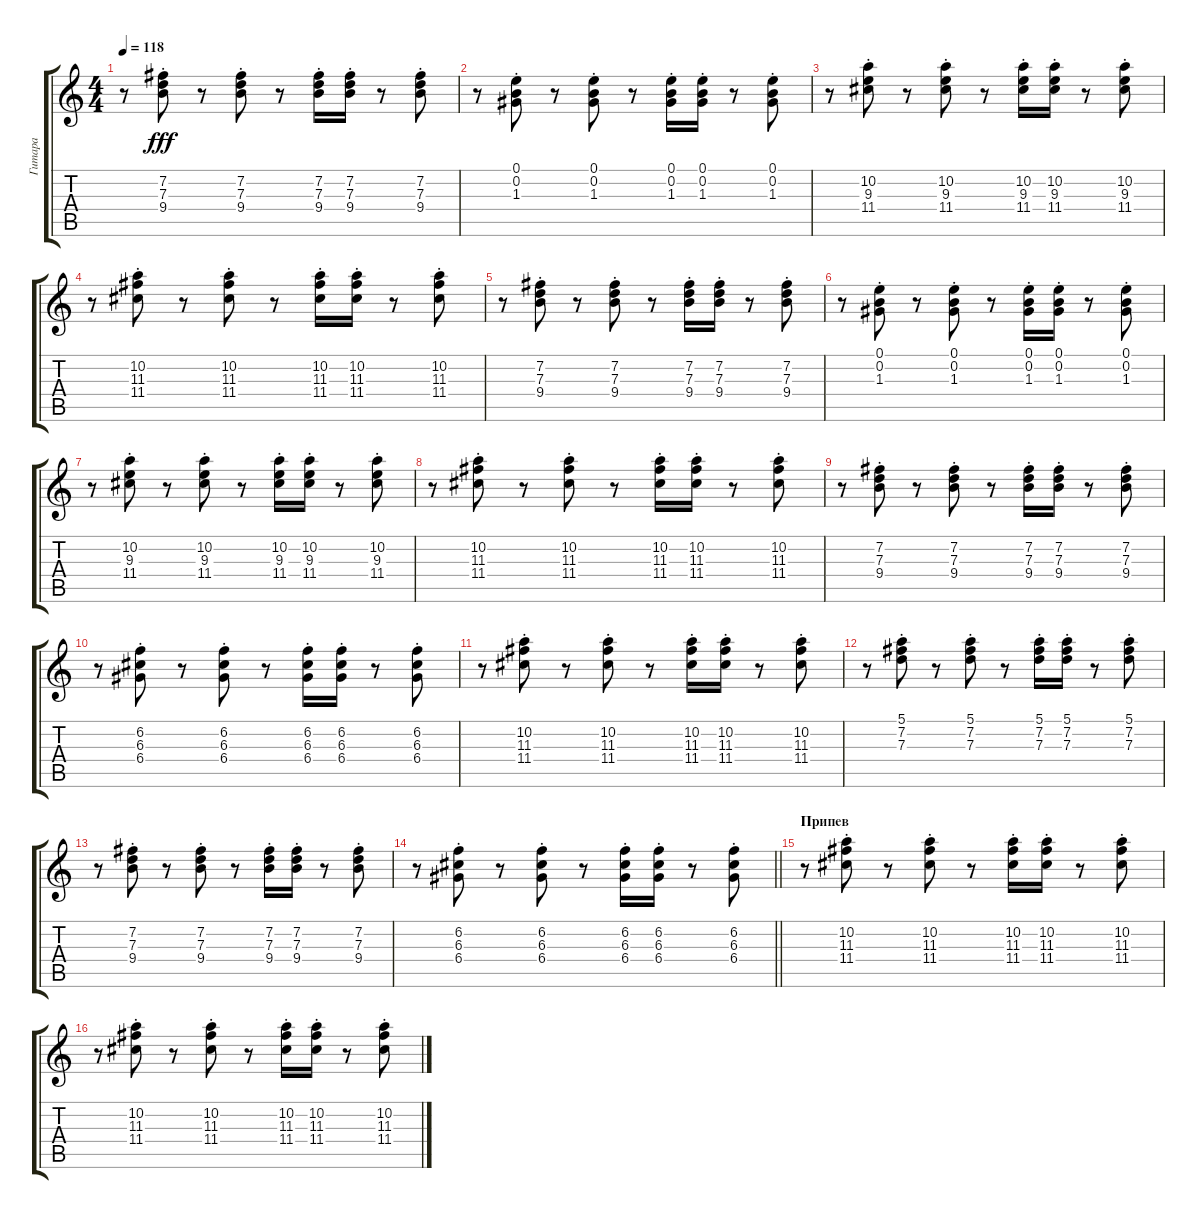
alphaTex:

\track ("Гитара" "Гитара") {instrument acousticguitarsteel}
\staff {score tabs}
\tuning (E4 B3 G3 D3 A2 E2) {hide}
\ts (4 4)
\tempo 118
\clef g2
\ks c
r.8{dy fff} (7.2{st} 7.3{st} 9.4{st}).8 r.8 (7.2{st} 7.3{st} 9.4{st}).8 r.8 (7.2{st} 7.3{st} 9.4{st}).16 (7.2{st} 7.3{st} 9.4{st}).16 r.8 (7.2{st} 7.3{st} 9.4{st}).8 |
r.8 (0.1{st} 0.2{st} 1.3{st}).8 r.8 (0.1{st} 0.2{st} 1.3{st}).8 r.8 (0.1{st} 0.2{st} 1.3{st}).16 (0.1{st} 0.2{st} 1.3{st}).16 r.8 (0.1{st} 0.2{st} 1.3{st}).8 |
r.8 (10.2{st} 9.3{st} 11.4{st}).8 r.8 (10.2{st} 9.3{st} 11.4{st}).8 r.8 (10.2{st} 9.3{st} 11.4{st}).16 (10.2{st} 9.3{st} 11.4{st}).16 r.8 (10.2{st} 9.3{st} 11.4{st}).8 |
r.8 (10.2{st} 11.3{st} 11.4{st}).8 r.8 (10.2{st} 11.3{st} 11.4{st}).8 r.8 (10.2{st} 11.3{st} 11.4{st}).16 (10.2{st} 11.3{st} 11.4{st}).16 r.8 (10.2{st} 11.3{st} 11.4{st}).8 |
r.8 (7.2{st} 7.3{st} 9.4{st}).8 r.8 (7.2{st} 7.3{st} 9.4{st}).8 r.8 (7.2{st} 7.3{st} 9.4{st}).16 (7.2{st} 7.3{st} 9.4{st}).16 r.8 (7.2{st} 7.3{st} 9.4{st}).8 |
r.8 (0.1{st} 0.2{st} 1.3{st}).8 r.8 (0.1{st} 0.2{st} 1.3{st}).8 r.8 (0.1{st} 0.2{st} 1.3{st}).16 (0.1{st} 0.2{st} 1.3{st}).16 r.8 (0.1{st} 0.2{st} 1.3{st}).8 |
r.8 (10.2{st} 9.3{st} 11.4{st}).8 r.8 (10.2{st} 9.3{st} 11.4{st}).8 r.8 (10.2{st} 9.3{st} 11.4{st}).16 (10.2{st} 9.3{st} 11.4{st}).16 r.8 (10.2{st} 9.3{st} 11.4{st}).8 |
r.8 (10.2{st} 11.3{st} 11.4{st}).8 r.8 (10.2{st} 11.3{st} 11.4{st}).8 r.8 (10.2{st} 11.3{st} 11.4{st}).16 (10.2{st} 11.3{st} 11.4{st}).16 r.8 (10.2{st} 11.3{st} 11.4{st}).8 |
r.8 (7.2{st} 7.3{st} 9.4{st}).8 r.8 (7.2{st} 7.3{st} 9.4{st}).8 r.8 (7.2{st} 7.3{st} 9.4{st}).16 (7.2{st} 7.3{st} 9.4{st}).16 r.8 (7.2{st} 7.3{st} 9.4{st}).8 |
r.8 (6.2{st} 6.3{st} 6.4{st}).8 r.8 (6.2{st} 6.3{st} 6.4{st}).8 r.8 (6.2{st} 6.3{st} 6.4{st}).16 (6.2{st} 6.3{st} 6.4{st}).16 r.8 (6.2{st} 6.3{st} 6.4{st}).8 |
r.8 (10.2{st} 11.3{st} 11.4{st}).8 r.8 (10.2{st} 11.3{st} 11.4{st}).8 r.8 (10.2{st} 11.3{st} 11.4{st}).16 (10.2{st} 11.3{st} 11.4{st}).16 r.8 (10.2{st} 11.3{st} 11.4{st}).8 |
r.8 (5.1{st} 7.2{st} 7.3{st}).8 r.8 (5.1{st} 7.2{st} 7.3{st}).8 r.8 (5.1{st} 7.2{st} 7.3{st}).16 (5.1{st} 7.2{st} 7.3{st}).16 r.8 (5.1{st} 7.2{st} 7.3{st}).8 |
r.8 (7.2{st} 7.3{st} 9.4{st}).8 r.8 (7.2{st} 7.3{st} 9.4{st}).8 r.8 (7.2{st} 7.3{st} 9.4{st}).16 (7.2{st} 7.3{st} 9.4{st}).16 r.8 (7.2{st} 7.3{st} 9.4{st}).8 |
\barLineRight lightlight
r.8 (6.2{st} 6.3{st} 6.4{st}).8 r.8 (6.2{st} 6.3{st} 6.4{st}).8 r.8 (6.2{st} 6.3{st} 6.4{st}).16 (6.2{st} 6.3{st} 6.4{st}).16 r.8 (6.2{st} 6.3{st} 6.4{st}).8 |
\section ("" "Припев")
r.8 (10.2{st} 11.3{st} 11.4{st}).8 r.8 (10.2{st} 11.3{st} 11.4{st}).8 r.8 (10.2{st} 11.3{st} 11.4{st}).16 (10.2{st} 11.3{st} 11.4{st}).16 r.8 (10.2{st} 11.3{st} 11.4{st}).8 |
r.8 (10.2{st} 11.3{st} 11.4{st}).8 r.8 (10.2{st} 11.3{st} 11.4{st}).8 r.8 (10.2{st} 11.3{st} 11.4{st}).16 (10.2{st} 11.3{st} 11.4{st}).16 r.8 (10.2{st} 11.3{st} 11.4{st}).8
